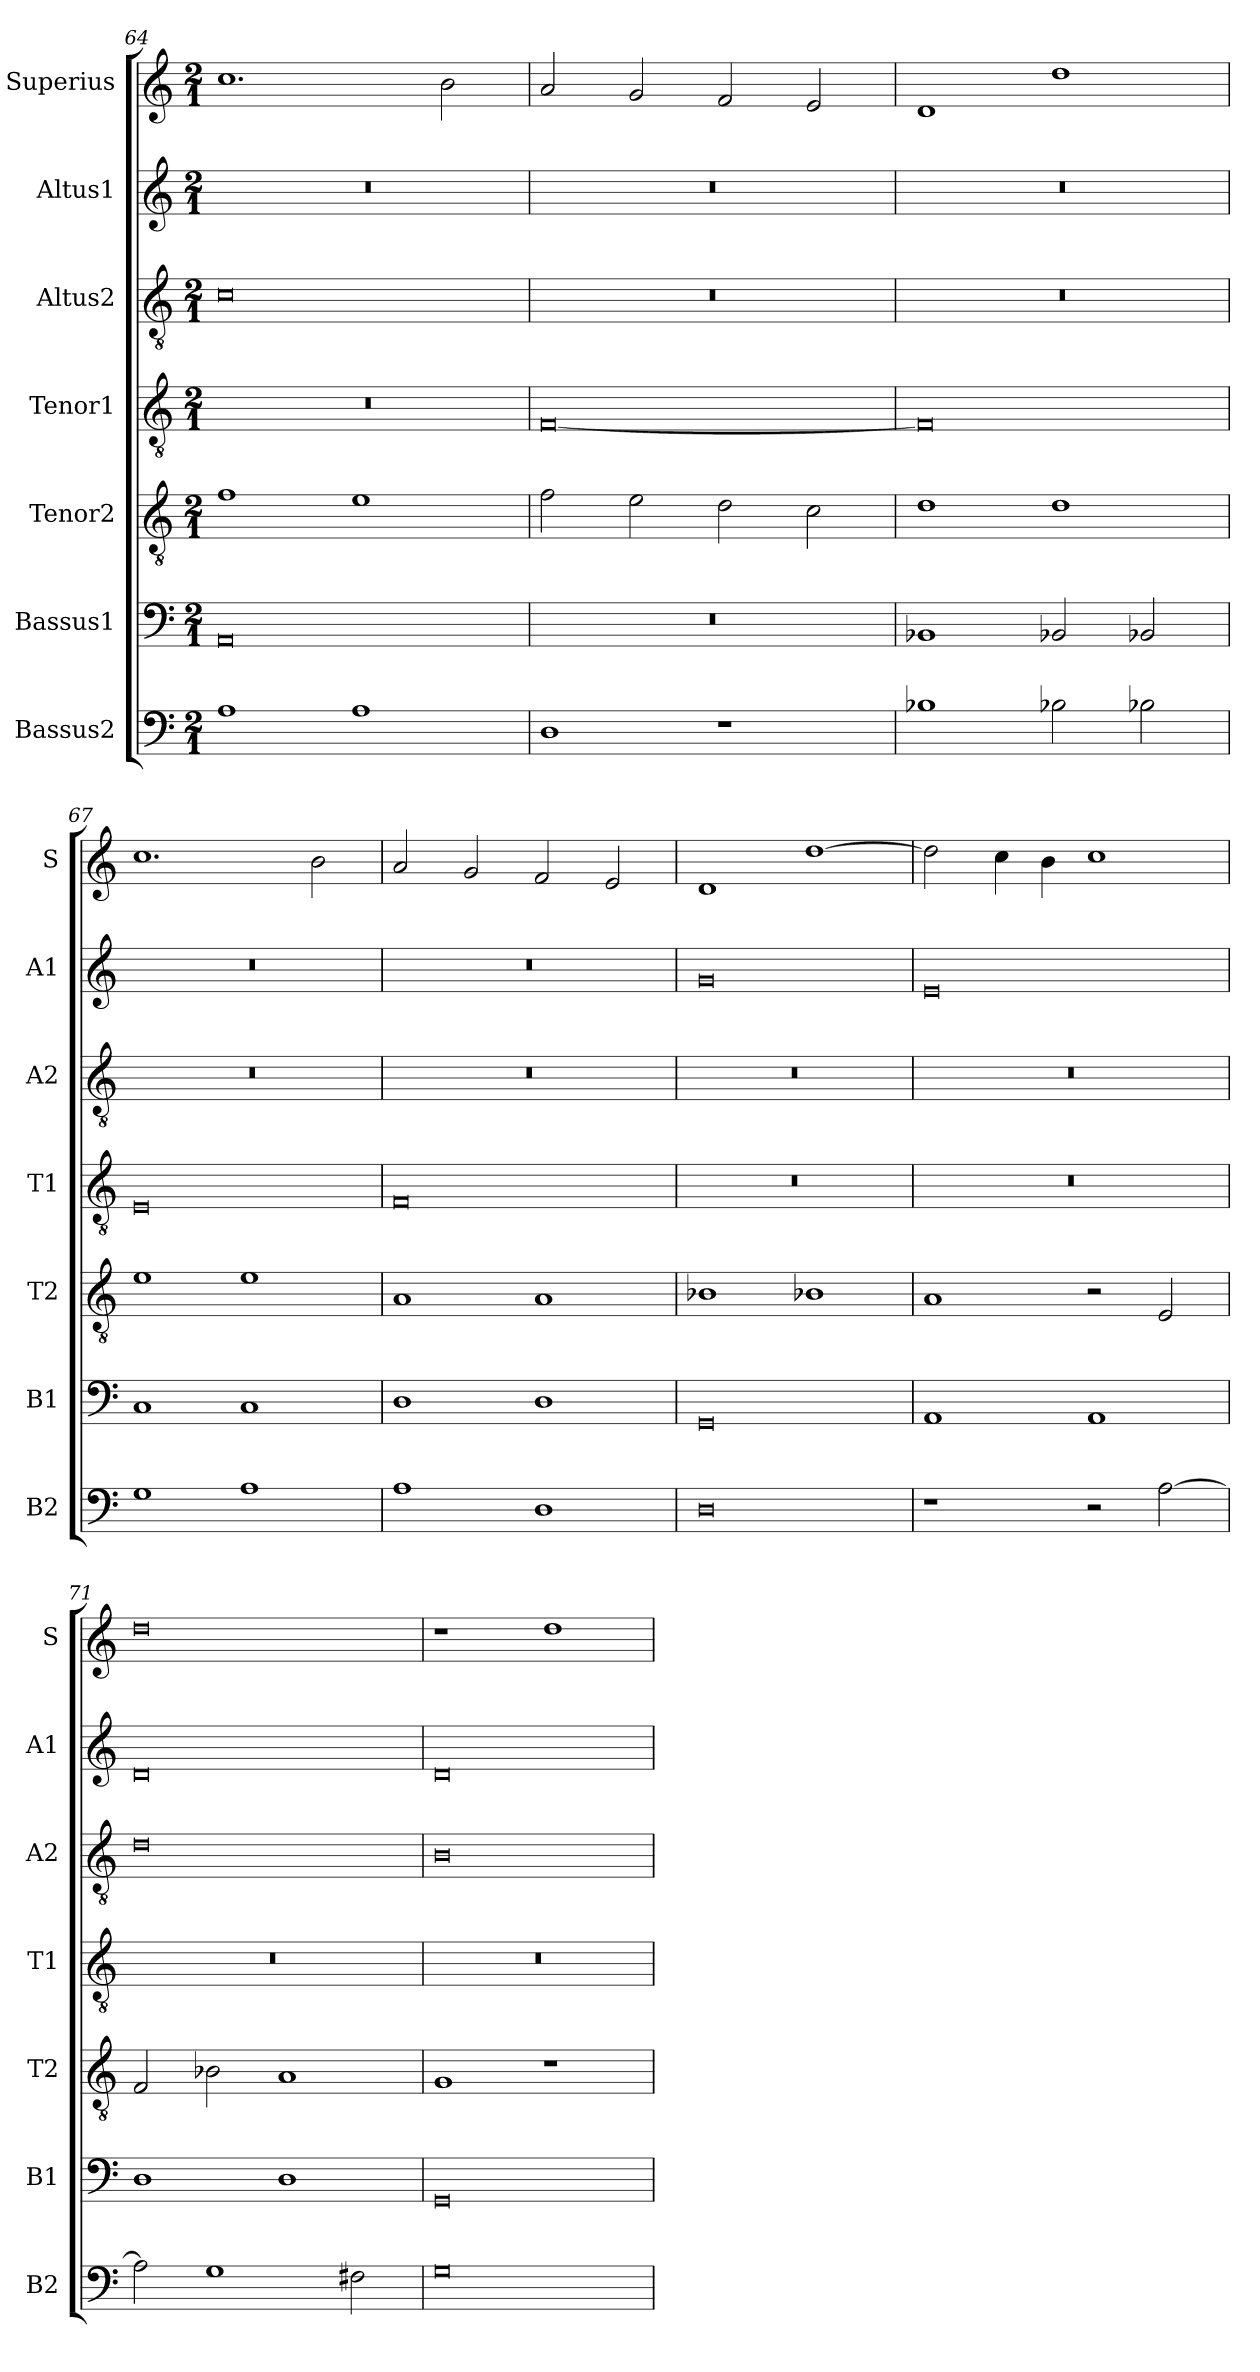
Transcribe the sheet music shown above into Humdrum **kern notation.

**kern	**kern	**kern	**kern	**kern	**kern	**kern
*part7	*part6	*part5	*part4	*part3	*part2	*part1
*staff7	*staff6	*staff5	*staff4	*staff3	*staff2	*staff1
*I"Bassus2	*I"Bassus1	*I"Tenor2	*I"Tenor1	*I"Altus2	*I"Altus1	*I"Superius
*I'B2	*I'B1	*I'T2	*I'T1	*I'A2	*I'A1	*I'S
*clefF4	*clefF4	*clefGv2	*clefGv2	*clefGv2	*clefG2	*clefG2
*k[]	*k[]	*k[]	*k[]	*k[]	*k[]	*k[]
*M2/1	*M2/1	*M2/1	*M2/1	*M2/1	*M2/1	*M2/1
=64	=64	=64	=64	=64	=64	=64
1A	0AA	1f	0r	0c	0r	1.cc
1A	.	1e	.	.	.	.
.	.	.	.	.	.	2b\
=65	=65	=65	=65	=65	=65	=65
1D	0r	2f\	[0F	0r	0r	2a/
.	.	2e\	.	.	.	2g/
1r	.	2d\	.	.	.	2f/
.	.	2c\	.	.	.	2e/
=66	=66	=66	=66	=66	=66	=66
1B-X	1BB-X	1d	0F]	0r	0r	1d
2B-X\	2BB-X/	1d	.	.	.	1dd
2B-X\	2BB-X/	.	.	.	.	.
=67	=67	=67	=67	=67	=67	=67
1G	1C	1e	0E	0r	0r	1.cc
1A	1C	1e	.	.	.	.
.	.	.	.	.	.	2b\
=68	=68	=68	=68	=68	=68	=68
1A	1D	1A	0F	0r	0r	2a/
.	.	.	.	.	.	2g/
1D	1D	1A	.	.	.	2f/
.	.	.	.	.	.	2e/
=69	=69	=69	=69	=69	=69	=69
0D	0GG	1B-X	0r	0r	0g	1d
.	.	1B-X	.	.	.	[1dd
=70	=70	=70	=70	=70	=70	=70
1r	1AA	1A	0r	0r	0e	2dd\]
.	.	.	.	.	.	4cc\
.	.	.	.	.	.	4b\
2r	1AA	2r	.	.	.	1cc
[2A\	.	2E/	.	.	.	.
=71	=71	=71	=71	=71	=71	=71
2A\]	1D	2F/	0r	0d	0d	0dd
1G	.	2B-X\	.	.	.	.
.	1D	1A	.	.	.	.
2F#X\	.	.	.	.	.	.
=72	=72	=72	=72	=72	=72	=72
0G	0GG	1G	0r	0B	0d	1r
.	.	1r	.	.	.	1dd
=	=	=	=	=	=	=
*-	*-	*-	*-	*-	*-	*-
